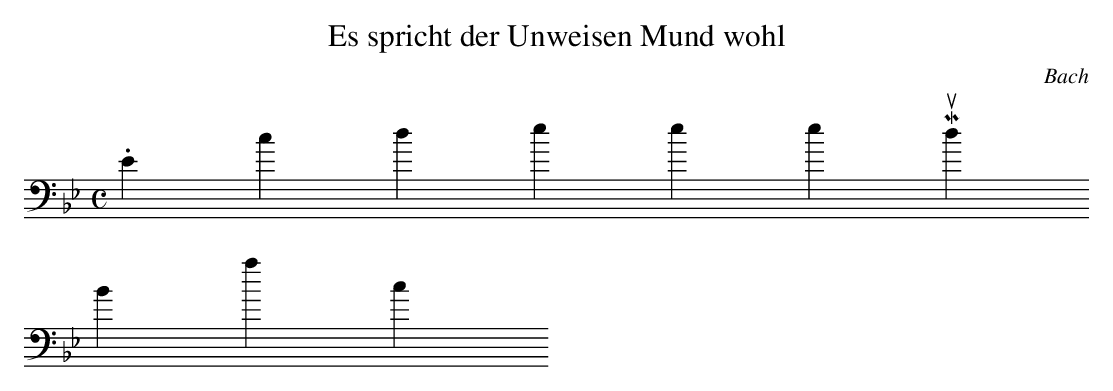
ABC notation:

X:1
T:Es spricht der Unweisen Mund wohl
C:Bach
M:C
L:1/4
K:Bb bass B |B"6 5"c"5 6"dg |"4 3"f" 7"BHe"24"e |\ "6"d"56"A" 23"Be |"4 3"f2HB :|B- |\ "2+4"B"6"A"7 9"Gc/"7 8"B/ | "6"A/" 7"B/"# 6 7"cHFf/_e/ |\ "6"d/e/ "9"d/c/ B/b"56"a/ |"23"bfHB"6 56"a |\ b/a/"6"g" 7"f"23"b |" 3 2 3"f2HB |]
 27. Es spricht der Unweisen Mund wohl
Bach
